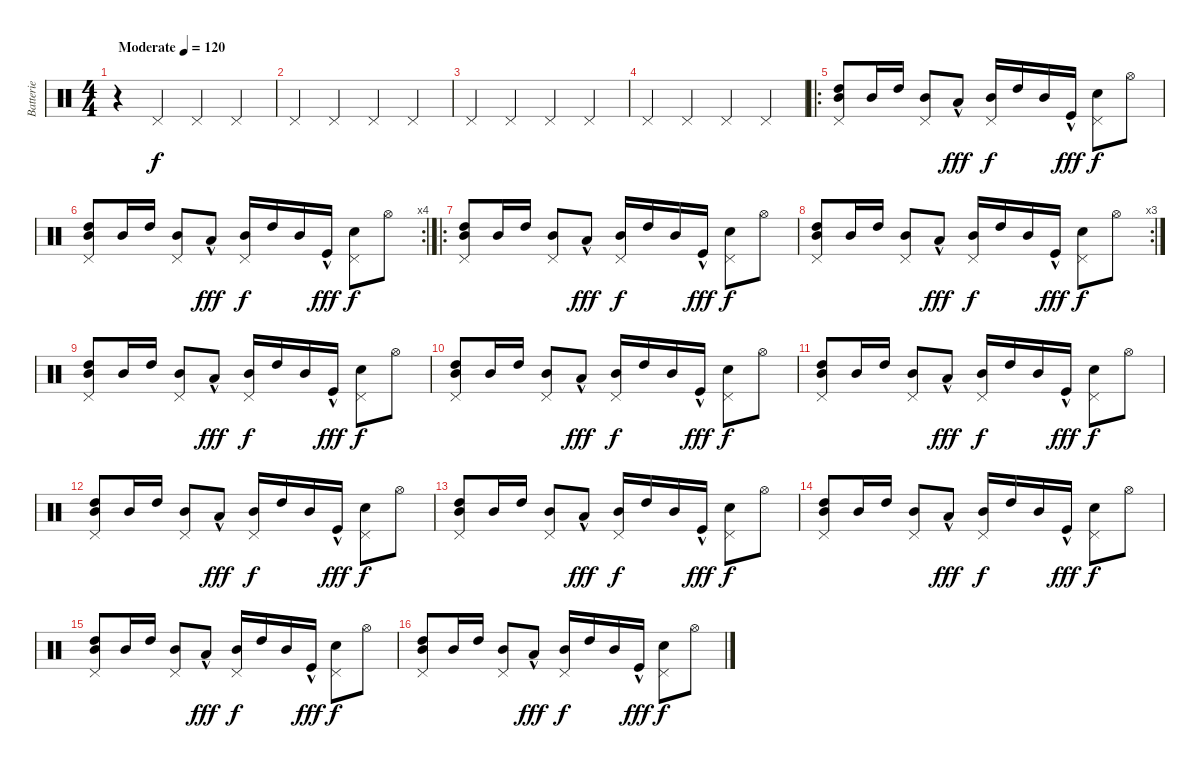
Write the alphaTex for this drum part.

\track ("Batterie" "Batterie") {instrument percussion}
\staff {score}
\articulation defaults
\ts (4 4)
\tempo (120 "Moderate")
\clef neutral
\ks c
r.4{dy f} "Pedal Hi-Hat (hit)".4 "Pedal Hi-Hat (hit)".4 "Pedal Hi-Hat (hit)".4 |
"Pedal Hi-Hat (hit)".4 "Pedal Hi-Hat (hit)".4 "Pedal Hi-Hat (hit)".4 "Pedal Hi-Hat (hit)".4 |
"Pedal Hi-Hat (hit)".4 "Pedal Hi-Hat (hit)".4 "Pedal Hi-Hat (hit)".4 "Pedal Hi-Hat (hit)".4 |
"Pedal Hi-Hat (hit)".4 "Pedal Hi-Hat (hit)".4 "Pedal Hi-Hat (hit)".4 "Pedal Hi-Hat (hit)".4 |
\ro
("Mid Tom (hit)" "High Tom (hit)" "Pedal Hi-Hat (hit)").8 "Mid Tom (hit)".16 "High Tom (hit)".16 ("Mid Tom (hit)" "Pedal Hi-Hat (hit)").8 "Low Floor Tom (hit)"{hac}.8{dy fff} ("Mid Tom (hit)" "Pedal Hi-Hat (hit)").16{dy f} "High Tom (hit)".16 "Mid Tom (hit)".16 "Kick (hit)"{hac}.16{dy fff} ("Electric Snare (hit)" "Pedal Hi-Hat (hit)").8{dy f} "Hi-Hat (open)".8 |
\rc 4
("Mid Tom (hit)" "High Tom (hit)" "Pedal Hi-Hat (hit)").8 "Mid Tom (hit)".16 "High Tom (hit)".16 ("Mid Tom (hit)" "Pedal Hi-Hat (hit)").8 "Low Floor Tom (hit)"{hac}.8{dy fff} ("Mid Tom (hit)" "Pedal Hi-Hat (hit)").16{dy f} "High Tom (hit)".16 "Mid Tom (hit)".16 "Kick (hit)"{hac}.16{dy fff} ("Electric Snare (hit)" "Pedal Hi-Hat (hit)").8{dy f} "Hi-Hat (open)".8 |
\ro
("Mid Tom (hit)" "High Tom (hit)" "Pedal Hi-Hat (hit)").8 "Mid Tom (hit)".16 "High Tom (hit)".16 ("Mid Tom (hit)" "Pedal Hi-Hat (hit)").8 "Low Floor Tom (hit)"{hac}.8{dy fff} ("Mid Tom (hit)" "Pedal Hi-Hat (hit)").16{dy f} "High Tom (hit)".16 "Mid Tom (hit)".16 "Kick (hit)"{hac}.16{dy fff} ("Electric Snare (hit)" "Pedal Hi-Hat (hit)").8{dy f} "Hi-Hat (open)".8 |
\rc 3
("Mid Tom (hit)" "High Tom (hit)" "Pedal Hi-Hat (hit)").8 "Mid Tom (hit)".16 "High Tom (hit)".16 ("Mid Tom (hit)" "Pedal Hi-Hat (hit)").8 "Low Floor Tom (hit)"{hac}.8{dy fff} ("Mid Tom (hit)" "Pedal Hi-Hat (hit)").16{dy f} "High Tom (hit)".16 "Mid Tom (hit)".16 "Kick (hit)"{hac}.16{dy fff} ("Electric Snare (hit)" "Pedal Hi-Hat (hit)").8{dy f} "Hi-Hat (open)".8 |
("Mid Tom (hit)" "High Tom (hit)" "Pedal Hi-Hat (hit)").8 "Mid Tom (hit)".16 "High Tom (hit)".16 ("Mid Tom (hit)" "Pedal Hi-Hat (hit)").8 "Low Floor Tom (hit)"{hac}.8{dy fff} ("Mid Tom (hit)" "Pedal Hi-Hat (hit)").16{dy f} "High Tom (hit)".16 "Mid Tom (hit)".16 "Kick (hit)"{hac}.16{dy fff} ("Electric Snare (hit)" "Pedal Hi-Hat (hit)").8{dy f} "Hi-Hat (open)".8 |
("Mid Tom (hit)" "High Tom (hit)" "Pedal Hi-Hat (hit)").8 "Mid Tom (hit)".16 "High Tom (hit)".16 ("Mid Tom (hit)" "Pedal Hi-Hat (hit)").8 "Low Floor Tom (hit)"{hac}.8{dy fff} ("Mid Tom (hit)" "Pedal Hi-Hat (hit)").16{dy f} "High Tom (hit)".16 "Mid Tom (hit)".16 "Kick (hit)"{hac}.16{dy fff} ("Electric Snare (hit)" "Pedal Hi-Hat (hit)").8{dy f} "Hi-Hat (open)".8 |
("Mid Tom (hit)" "High Tom (hit)" "Pedal Hi-Hat (hit)").8 "Mid Tom (hit)".16 "High Tom (hit)".16 ("Mid Tom (hit)" "Pedal Hi-Hat (hit)").8 "Low Floor Tom (hit)"{hac}.8{dy fff} ("Mid Tom (hit)" "Pedal Hi-Hat (hit)").16{dy f} "High Tom (hit)".16 "Mid Tom (hit)".16 "Kick (hit)"{hac}.16{dy fff} ("Electric Snare (hit)" "Pedal Hi-Hat (hit)").8{dy f} "Hi-Hat (open)".8 |
("Mid Tom (hit)" "High Tom (hit)" "Pedal Hi-Hat (hit)").8 "Mid Tom (hit)".16 "High Tom (hit)".16 ("Mid Tom (hit)" "Pedal Hi-Hat (hit)").8 "Low Floor Tom (hit)"{hac}.8{dy fff} ("Mid Tom (hit)" "Pedal Hi-Hat (hit)").16{dy f} "High Tom (hit)".16 "Mid Tom (hit)".16 "Kick (hit)"{hac}.16{dy fff} ("Electric Snare (hit)" "Pedal Hi-Hat (hit)").8{dy f} "Hi-Hat (open)".8 |
("Mid Tom (hit)" "High Tom (hit)" "Pedal Hi-Hat (hit)").8 "Mid Tom (hit)".16 "High Tom (hit)".16 ("Mid Tom (hit)" "Pedal Hi-Hat (hit)").8 "Low Floor Tom (hit)"{hac}.8{dy fff} ("Mid Tom (hit)" "Pedal Hi-Hat (hit)").16{dy f} "High Tom (hit)".16 "Mid Tom (hit)".16 "Kick (hit)"{hac}.16{dy fff} ("Electric Snare (hit)" "Pedal Hi-Hat (hit)").8{dy f} "Hi-Hat (open)".8 |
("Mid Tom (hit)" "High Tom (hit)" "Pedal Hi-Hat (hit)").8 "Mid Tom (hit)".16 "High Tom (hit)".16 ("Mid Tom (hit)" "Pedal Hi-Hat (hit)").8 "Low Floor Tom (hit)"{hac}.8{dy fff} ("Mid Tom (hit)" "Pedal Hi-Hat (hit)").16{dy f} "High Tom (hit)".16 "Mid Tom (hit)".16 "Kick (hit)"{hac}.16{dy fff} ("Electric Snare (hit)" "Pedal Hi-Hat (hit)").8{dy f} "Hi-Hat (open)".8 |
("Mid Tom (hit)" "High Tom (hit)" "Pedal Hi-Hat (hit)").8 "Mid Tom (hit)".16 "High Tom (hit)".16 ("Mid Tom (hit)" "Pedal Hi-Hat (hit)").8 "Low Floor Tom (hit)"{hac}.8{dy fff} ("Mid Tom (hit)" "Pedal Hi-Hat (hit)").16{dy f} "High Tom (hit)".16 "Mid Tom (hit)".16 "Kick (hit)"{hac}.16{dy fff} ("Electric Snare (hit)" "Pedal Hi-Hat (hit)").8{dy f} "Hi-Hat (open)".8 |
("Mid Tom (hit)" "High Tom (hit)" "Pedal Hi-Hat (hit)").8 "Mid Tom (hit)".16 "High Tom (hit)".16 ("Mid Tom (hit)" "Pedal Hi-Hat (hit)").8 "Low Floor Tom (hit)"{hac}.8{dy fff} ("Mid Tom (hit)" "Pedal Hi-Hat (hit)").16{dy f} "High Tom (hit)".16 "Mid Tom (hit)".16 "Kick (hit)"{hac}.16{dy fff} ("Electric Snare (hit)" "Pedal Hi-Hat (hit)").8{dy f} "Hi-Hat (open)".8
